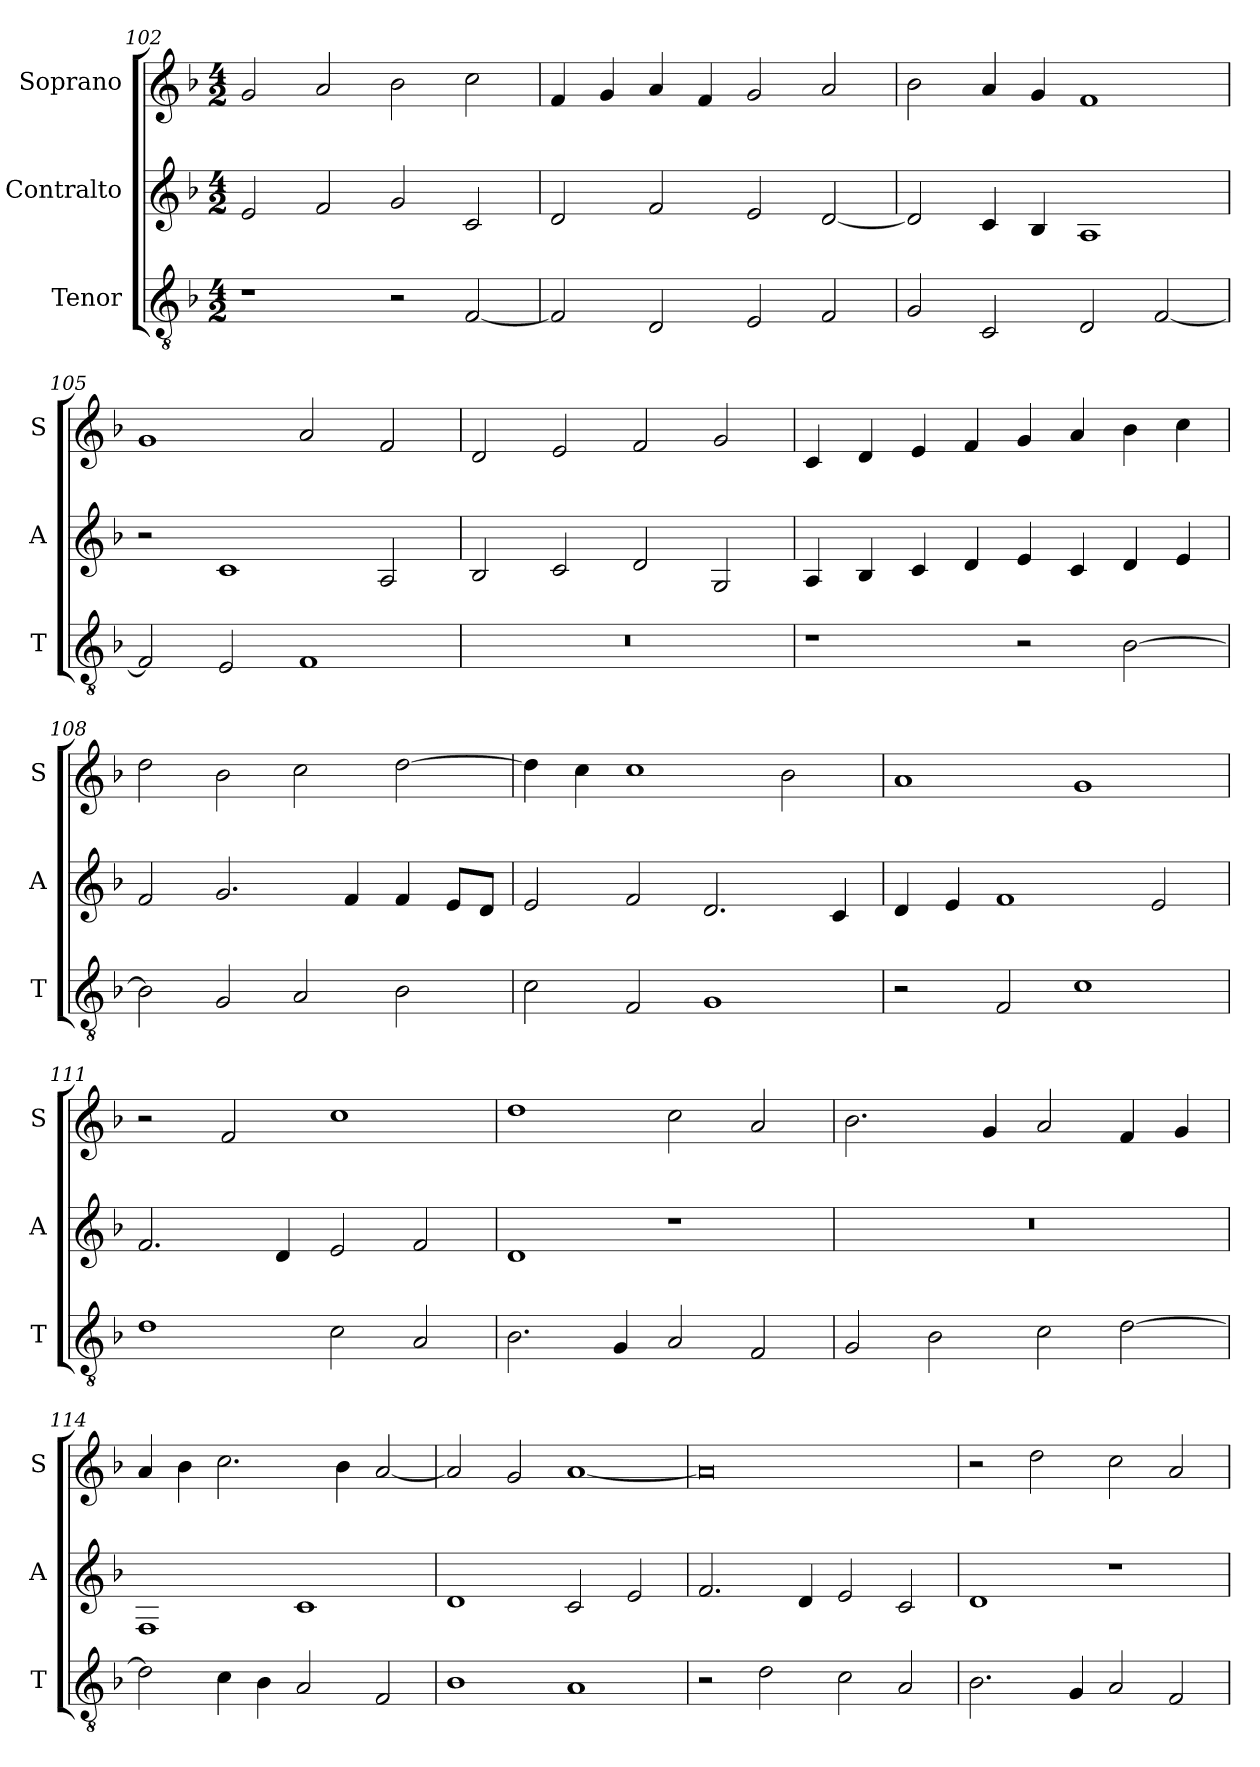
**kern	**kern	**kern
*part3	*part2	*part1
*staff3	*staff2	*staff1
*I"Tenor	*I"Contralto	*I"Soprano
*I'T	*I'A	*I'S
*clefGv2	*clefG2	*clefG2
*k[b-]	*k[b-]	*k[b-]
*F:ion	*F:ion	*F:ion
*M4/2	*M4/2	*M4/2
=102	=102	=102
1r	2e	2g
.	2f	2a
2r	2g	2b-
[2F	2c	2cc
=103	=103	=103
2F]	2d	4f
.	.	4g
2D	2f	4a
.	.	4f
2E	2e	2g
2F	[2d	2a
=104	=104	=104
2G	2d]	2b-
2C	4c	4a
.	4B-	4g
2D	1A	1f
[2F	.	.
=105	=105	=105
2F]	2r	1g
2E	1c	.
1F	.	2a
.	2A	2f
=106	=106	=106
0r	2B-	2d
.	2c	2e
.	2d	2f
.	2G	2g
=107	=107	=107
1r	4A	4c
.	4B-	4d
.	4c	4e
.	4d	4f
2r	4e	4g
.	4c	4a
[2B-	4d	4b-
.	4e	4cc
=108	=108	=108
2B-]	2f	2dd
2G	2.g	2b-
2A	.	2cc
.	4f	.
2B-	4f	[2dd
.	8e/L	.
.	8d/J	.
=109	=109	=109
2c	2e	4dd]
.	.	4cc
2F	2f	1cc
1G	2.d	.
.	.	2b-
.	4c	.
=110	=110	=110
2r	4d	1a
.	4e	.
2F	1f	.
1c	.	1g
.	2e	.
=111	=111	=111
1d	2.f	2r
.	.	2f
.	4d	.
2c	2e	1cc
2A	2f	.
=112	=112	=112
2.B-	1d	1dd
4G	.	.
2A	1r	2cc
2F	.	2a
=113	=113	=113
2G	0r	2.b-
2B-	.	.
.	.	4g
2c	.	2a
[2d	.	4f
.	.	4g
=114	=114	=114
2d]	1F	4a
.	.	4b-
4c	.	2.cc
4B-	.	.
2A	1c	.
.	.	4b-
2F	.	[2a
=115	=115	=115
1B-	1d	2a]
.	.	2g
1A	2c	[1a
.	2e	.
=116	=116	=116
2r	2.f	0a]
2d	.	.
.	4d	.
2c	2e	.
2A	2c	.
=117	=117	=117
2.B-	1d	2r
.	.	2dd
4G	.	.
2A	1r	2cc
2F	.	2a
=	=	=
*-	*-	*-
